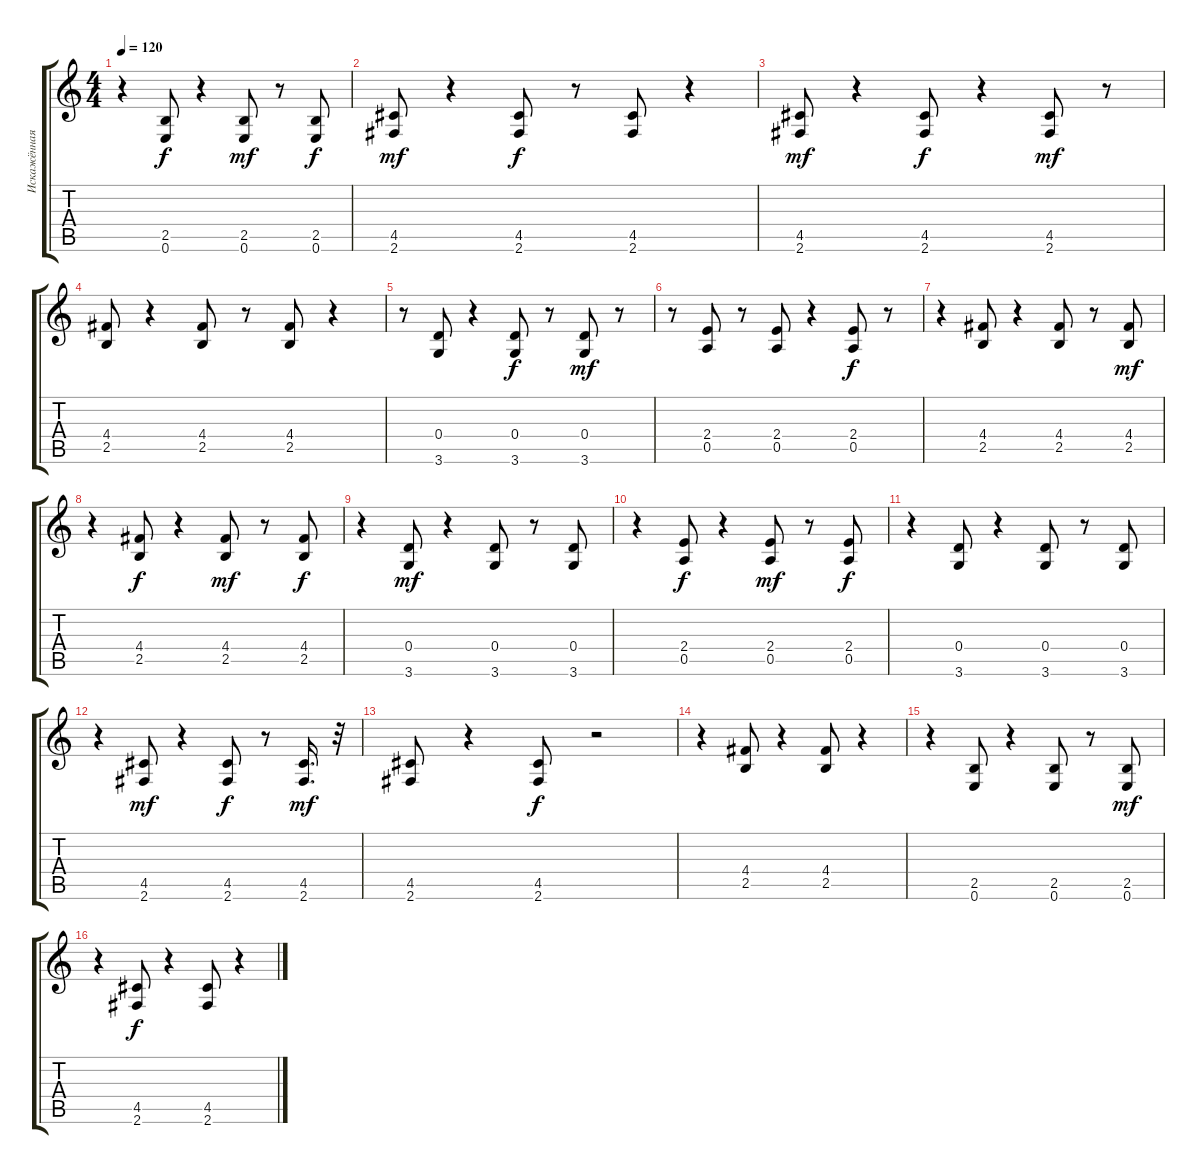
\track ("Искажённая Гитара" "Искажённая") {instrument distortionguitar}
\staff {score tabs}
\tuning (E4 B3 G3 D3 A2 E2) {hide}
\ts (4 4)
\tempo 120
\clef g2
\ks c
r.4{dy f} (2.5 0.6).8 r.4 (2.5 0.6).8{dy mf} r.8 (2.5 0.6).8{dy f} |
(4.5 2.6).8{dy mf} r.4 (4.5 2.6).8{dy f} r.8 (4.5 2.6).8 r.4 |
(4.5 2.6).8{dy mf} r.4 (4.5 2.6).8{dy f} r.4 (4.5 2.6).8{dy mf} r.8 |
(4.4 2.5).8 r.4 (4.4 2.5).8 r.8 (4.4 2.5).8 r.4 |
r.8 (0.4 3.6).8 r.4 (0.4 3.6).8{dy f} r.8 (0.4 3.6).8{dy mf} r.8 |
r.8 (2.4 0.5).8 r.8 (2.4 0.5).8 r.4 (2.4 0.5).8{dy f} r.8 |
r.4 (4.4 2.5).8 r.4 (4.4 2.5).8 r.8 (4.4 2.5).8{dy mf} |
r.4 (4.4 2.5).8{dy f} r.4 (4.4 2.5).8{dy mf} r.8 (4.4 2.5).8{dy f} |
r.4 (0.4 3.6).8{dy mf} r.4 (0.4 3.6).8 r.8 (0.4 3.6).8 |
r.4 (2.4 0.5).8{dy f} r.4 (2.4 0.5).8{dy mf} r.8 (2.4 0.5).8{dy f} |
r.4 (0.4 3.6).8 r.4 (0.4 3.6).8 r.8 (0.4 3.6).8 |
r.4 (4.5 2.6).8{dy mf} r.4 (4.5 2.6).8{dy f} r.8 (4.5 2.6).16{d dy mf} r.32 |
(4.5 2.6).8 r.4 (4.5 2.6).8{dy f} r.2 |
r.4 (4.4 2.5).8 r.4 (4.4 2.5).8 r.4 |
r.4 (2.5 0.6).8 r.4 (2.5 0.6).8 r.8 (2.5 0.6).8{dy mf} |
r.4 (4.5 2.6).8{dy f} r.4 (4.5 2.6).8 r.4
